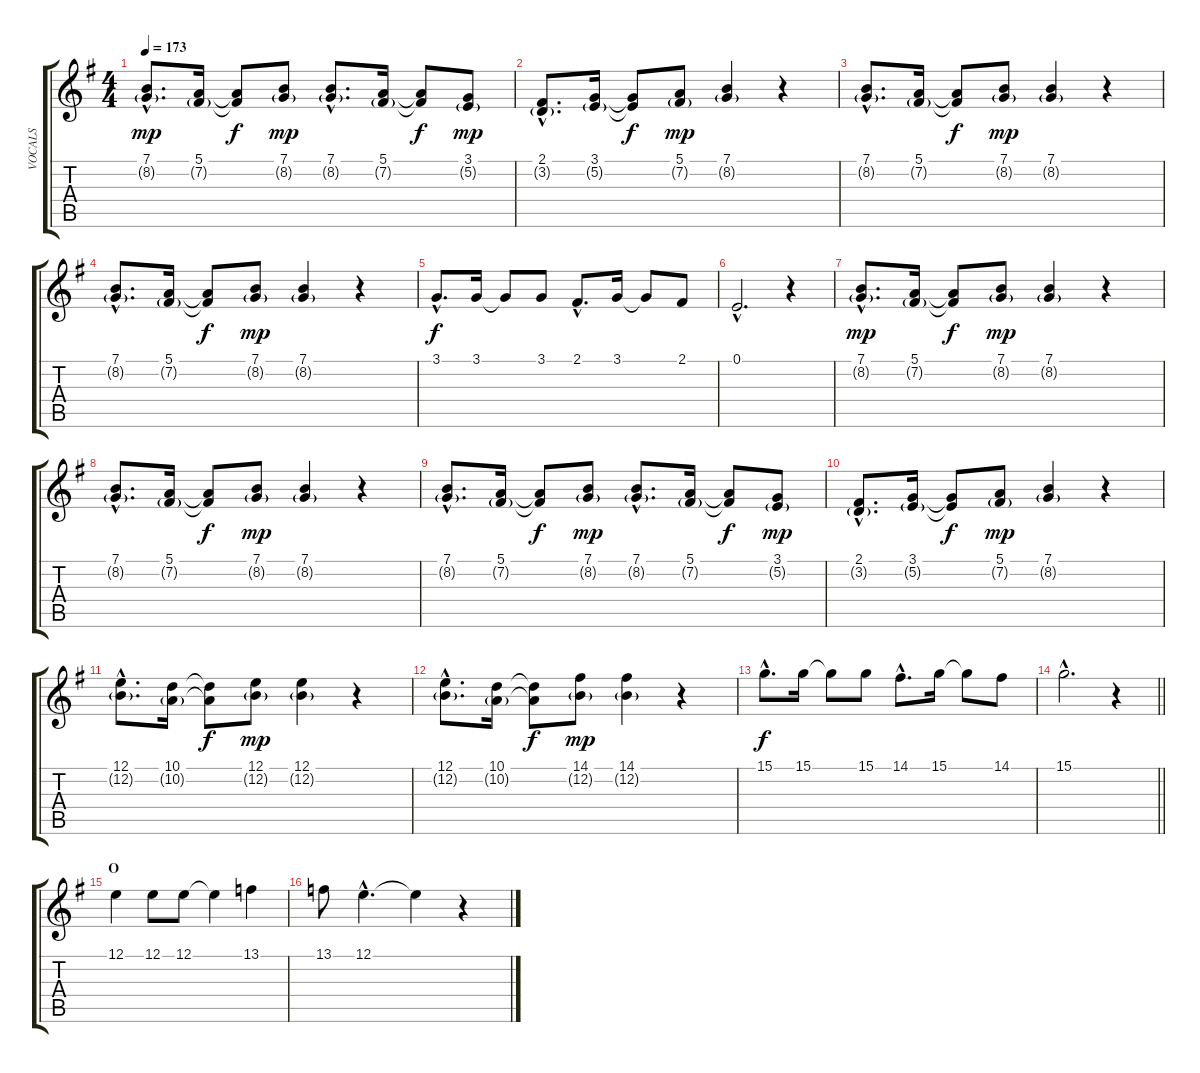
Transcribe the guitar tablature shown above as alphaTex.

\track ("VOCALS" "VOCALS") {instrument oboe}
\staff {score tabs}
\tuning (E4 B3 G3 D3 A2 E2) {hide}
\ts (4 4)
\tempo 173
\clef g2
\ks g
(7.1{hac} 8.2{g hac}).8{d dy mp} (5.1 7.2{g}).16 (5.1{t} 7.2{t}).8{dy f} (7.1 8.2{g}).8{dy mp} (7.1{hac} 8.2{g hac}).8{d} (5.1 7.2{g}).16 (5.1{t} 7.2{t}).8{dy f} (3.1 5.2{g}).8{dy mp} |
(2.1{hac} 3.2{g hac}).8{d} (3.1 5.2{g}).16 (3.1{t} 5.2{t}).8{dy f} (5.1 7.2{g}).8{dy mp} (7.1 8.2{g}).4 r.4 |
(7.1{hac} 8.2{g hac}).8{d} (5.1 7.2{g}).16 (5.1{t} 7.2{t}).8{dy f} (7.1 8.2{g}).8{dy mp} (7.1 8.2{g}).4 r.4 |
(7.1{hac} 8.2{g hac}).8{d} (5.1 7.2{g}).16 (5.1{t} 7.2{t}).8{dy f} (7.1 8.2{g}).8{dy mp} (7.1 8.2{g}).4 r.4 |
3.1{hac}.8{d dy f} 3.1.16 3.1{t}.8 3.1.8 2.1{hac}.8{d} 3.1.16 3.1{t}.8 2.1.8 |
0.1{hac}.2{d} r.4 |
(7.1{hac} 8.2{g hac}).8{d dy mp} (5.1 7.2{g}).16 (5.1{t} 7.2{t}).8{dy f} (7.1 8.2{g}).8{dy mp} (7.1 8.2{g}).4 r.4 |
(7.1{hac} 8.2{g hac}).8{d} (5.1 7.2{g}).16 (5.1{t} 7.2{t}).8{dy f} (7.1 8.2{g}).8{dy mp} (7.1 8.2{g}).4 r.4 |
(7.1{hac} 8.2{g hac}).8{d} (5.1 7.2{g}).16 (5.1{t} 7.2{t}).8{dy f} (7.1 8.2{g}).8{dy mp} (7.1{hac} 8.2{g hac}).8{d} (5.1 7.2{g}).16 (5.1{t} 7.2{t}).8{dy f} (3.1 5.2{g}).8{dy mp} |
(2.1{hac} 3.2{g hac}).8{d} (3.1 5.2{g}).16 (3.1{t} 5.2{t}).8{dy f} (5.1 7.2{g}).8{dy mp} (7.1 8.2{g}).4 r.4 |
(12.1{hac} 12.2{g hac}).8{d} (10.1 10.2{g}).16 (10.1{t} 10.2{t}).8{dy f} (12.1 12.2{g}).8{dy mp} (12.1 12.2{g}).4 r.4 |
(12.1{hac} 12.2{g hac}).8{d} (10.1 10.2{g}).16 (10.1{t} 10.2{t}).8{dy f} (14.1 12.2{g}).8{dy mp} (14.1 12.2{g}).4 r.4 |
15.1{hac}.8{d dy f} 15.1.16 15.1{t}.8 15.1.8 14.1{hac}.8{d} 15.1.16 15.1{t}.8 14.1.8 |
\barLineRight lightlight
15.1{hac}.2{d} r.4 |
\section ("" "O")
12.1.4 12.1.8 12.1.8 12.1{t}.4 13.1.4 |
13.1.8 12.1{hac}.4{d} 12.1{t}.4 r.4
